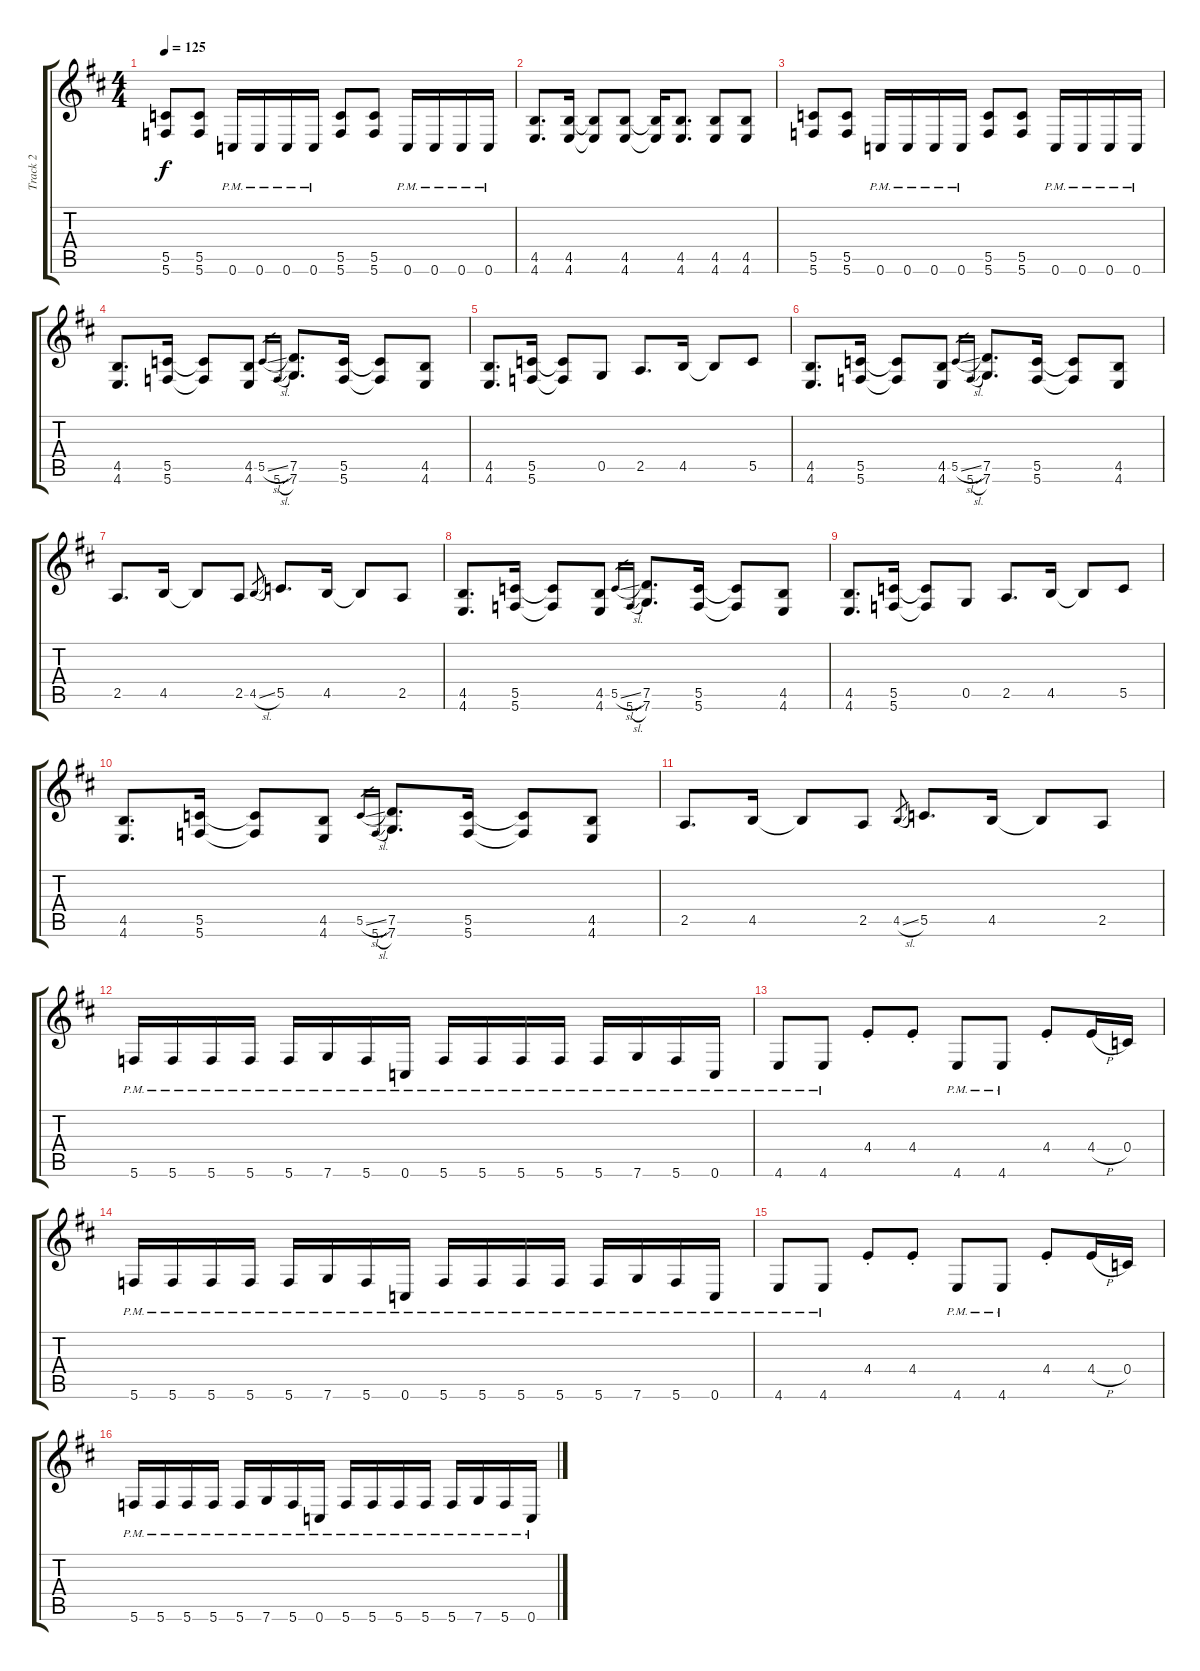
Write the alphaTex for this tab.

\track ("Track 2" "Track 2") {instrument overdrivenguitar}
\staff {score tabs}
\tuning (D4 A3 F3 C3 G2 C2) {hide}
\ts (4 4)
\tempo 125
\clef g2
\ks d
(5.5 5.6).8{dy f} (5.5 5.6).8 0.6{pm}.16 0.6{pm}.16 0.6{pm}.16 0.6{pm}.16 (5.5 5.6).8 (5.5 5.6).8 0.6{pm}.16 0.6{pm}.16 0.6{pm}.16 0.6{pm}.16 |
(4.5 4.6).8{d} (4.5 4.6).16 (4.5{t} 4.6{t}).8 (4.5 4.6).8 (4.5{t} 4.6{t}).16 (4.5 4.6).8{d} (4.5 4.6).8 (4.5 4.6).8 |
(5.5 5.6).8 (5.5 5.6).8 0.6{pm}.16 0.6{pm}.16 0.6{pm}.16 0.6{pm}.16 (5.5 5.6).8 (5.5 5.6).8 0.6{pm}.16 0.6{pm}.16 0.6{pm}.16 0.6{pm}.16 |
(4.5 4.6).8{d} (5.5 5.6).16 (5.5{t} 5.6{t}).8 (4.5 4.6).8 5.5{sl}.16{gr} 5.6{sl}.16{gr} (7.5 7.6).8{d} (5.5 5.6).16 (5.5{t} 5.6{t}).8 (4.5 4.6).8 |
(4.5 4.6).8{d} (5.5 5.6).16 (5.5{t} 5.6{t}).8 0.5.8 2.5.8{d} 4.5.16 4.5{t}.8 5.5.8 |
(4.5 4.6).8{d} (5.5 5.6).16 (5.5{t} 5.6{t}).8 (4.5 4.6).8 5.5{sl}.16{gr} 5.6{sl}.16{gr} (7.5 7.6).8{d} (5.5 5.6).16 (5.5{t} 5.6{t}).8 (4.5 4.6).8 |
2.5.8{d} 4.5.16 4.5{t}.8 2.5.8 4.5{sl}.8{gr} 5.5.8{d} 4.5.16 4.5{t}.8 2.5.8 |
(4.5 4.6).8{d} (5.5 5.6).16 (5.5{t} 5.6{t}).8 (4.5 4.6).8 5.5{sl}.16{gr} 5.6{sl}.16{gr} (7.5 7.6).8{d} (5.5 5.6).16 (5.5{t} 5.6{t}).8 (4.5 4.6).8 |
(4.5 4.6).8{d} (5.5 5.6).16 (5.5{t} 5.6{t}).8 0.5.8 2.5.8{d} 4.5.16 4.5{t}.8 5.5.8 |
(4.5 4.6).8{d} (5.5 5.6).16 (5.5{t} 5.6{t}).8 (4.5 4.6).8 5.5{sl}.16{gr} 5.6{sl}.16{gr} (7.5 7.6).8{d} (5.5 5.6).16 (5.5{t} 5.6{t}).8 (4.5 4.6).8 |
2.5.8{d} 4.5.16 4.5{t}.8 2.5.8 4.5{sl}.8{gr} 5.5.8{d} 4.5.16 4.5{t}.8 2.5.8 |
5.6{pm}.16 5.6{pm}.16 5.6{pm}.16 5.6{pm}.16 5.6{pm}.16 7.6{pm}.16 5.6{pm}.16 0.6{pm}.16 5.6{pm}.16 5.6{pm}.16 5.6{pm}.16 5.6{pm}.16 5.6{pm}.16 7.6{pm}.16 5.6{pm}.16 0.6{pm}.16 |
4.6{pm}.8 4.6{pm}.8 4.4{st}.8 4.4{st}.8 4.6{pm}.8 4.6{pm}.8 4.4{st}.8 4.4{h}.16 0.4.16 |
5.6{pm}.16 5.6{pm}.16 5.6{pm}.16 5.6{pm}.16 5.6{pm}.16 7.6{pm}.16 5.6{pm}.16 0.6{pm}.16 5.6{pm}.16 5.6{pm}.16 5.6{pm}.16 5.6{pm}.16 5.6{pm}.16 7.6{pm}.16 5.6{pm}.16 0.6{pm}.16 |
4.6{pm}.8 4.6{pm}.8 4.4{st}.8 4.4{st}.8 4.6{pm}.8 4.6{pm}.8 4.4{st}.8 4.4{h}.16 0.4.16 |
5.6{pm}.16 5.6{pm}.16 5.6{pm}.16 5.6{pm}.16 5.6{pm}.16 7.6{pm}.16 5.6{pm}.16 0.6{pm}.16 5.6{pm}.16 5.6{pm}.16 5.6{pm}.16 5.6{pm}.16 5.6{pm}.16 7.6{pm}.16 5.6{pm}.16 0.6{pm}.16
